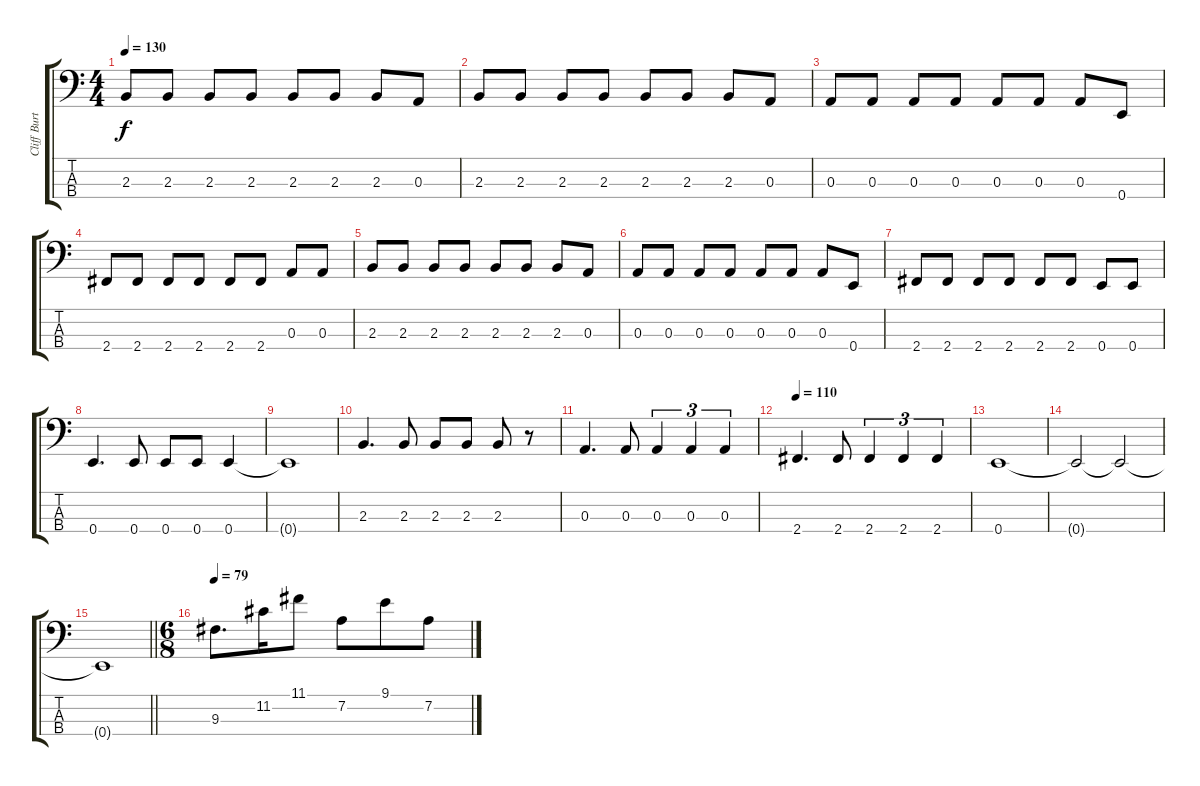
\track ("Cliff Burton (Bass)" "Cliff Burt") {instrument acousticguitarsteel}
\staff {score tabs}
\tuning (G2 D2 A1 E1) {hide}
\ts (4 4)
\tempo 130
\clef f4
\ks c
2.3.8{dy f} 2.3.8 2.3.8 2.3.8 2.3.8 2.3.8 2.3.8 0.3.8 |
2.3.8 2.3.8 2.3.8 2.3.8 2.3.8 2.3.8 2.3.8 0.3.8 |
0.3.8 0.3.8 0.3.8 0.3.8 0.3.8 0.3.8 0.3.8 0.4.8 |
2.4.8 2.4.8 2.4.8 2.4.8 2.4.8 2.4.8 0.3.8 0.3.8 |
2.3.8 2.3.8 2.3.8 2.3.8 2.3.8 2.3.8 2.3.8 0.3.8 |
0.3.8 0.3.8 0.3.8 0.3.8 0.3.8 0.3.8 0.3.8 0.4.8 |
2.4.8 2.4.8 2.4.8 2.4.8 2.4.8 2.4.8 0.4.8 0.4.8 |
0.4.4{d} 0.4.8 0.4.8 0.4.8 0.4.4 |
0.4{t}.1 |
2.3.4{d} 2.3.8 2.3.8 2.3.8 2.3.8 r.8 |
0.3.4{d} 0.3.8 0.3.4{tu (3 2)} 0.3.4{tu (3 2)} 0.3.4{tu (3 2)} |
\tempo 110
2.4.4{d} 2.4.8 2.4.4{tu (3 2)} 2.4.4{tu (3 2)} 2.4.4{tu (3 2)} |
0.4.1 |
0.4{t}.2 0.4{t}.2 |
\barLineRight lightlight
0.4{t}.1 |
\ts (6 8)
\tempo 79
9.3.8{d volume 14 instrument electricbassfinger} 11.2.16 11.1.8 7.2.8 9.1.8 7.2.8
